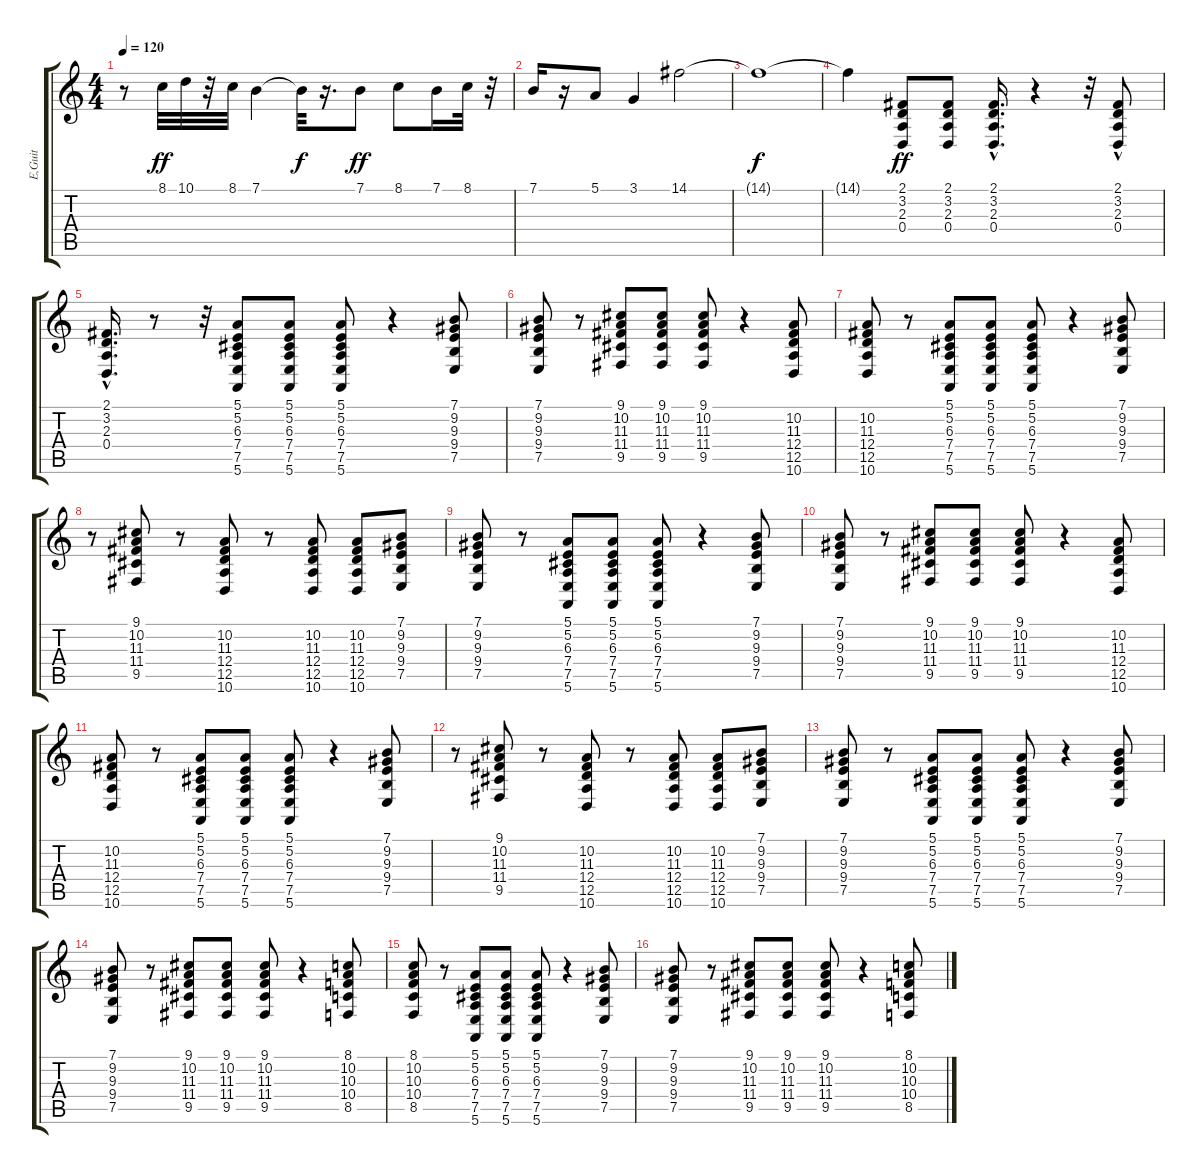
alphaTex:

\track ("E,Guit" "E,Guit") {instrument harpsichord}
\staff {score tabs}
\tuning (E4 B3 G3 D3 A2 E2) {hide}
\ts (4 4)
\tempo 120
\clef g2
\ks c
r.8{dy ff} 8.1.32 10.1.32 r.32 8.1.32 7.1.4 7.1{t}.32{dy f} r.16{d} 7.1.8{dy ff} 8.1.8 7.1.16 8.1.32 r.32 |
7.1.16 r.16 5.1.8 3.1.4 14.1.2 |
14.1{t}.1{dy f} |
14.1{t}.4 (2.1 3.2 2.3 0.4).8{dy ff} (2.1 3.2 2.3 0.4).8 (2.1 3.2{hac} 2.3{hac} 0.4{hac}).16{d} r.4 r.32 (2.1 3.2 2.3{hac} 0.4).8 |
(2.1{hac} 3.2{hac} 2.3{hac} 0.4{hac}).16{d} r.8 r.32 (5.1 5.2 6.3 7.4 7.5 5.6).8 (5.1 5.2 6.3 7.4 7.5 5.6).8 (5.1 5.2 6.3 7.4 7.5 5.6).8 r.4 (7.1 9.2 9.3 9.4 7.5).8 |
(7.1 9.2 9.3 9.4 7.5).8 r.8 (9.1 10.2 11.3 11.4 9.5).8 (9.1 10.2 11.3 11.4 9.5).8 (9.1 10.2 11.3 11.4 9.5).8 r.4 (10.2 11.3 12.4 12.5 10.6).8 |
(10.2 11.3 12.4 12.5 10.6).8 r.8 (5.1 5.2 6.3 7.4 7.5 5.6).8 (5.1 5.2 6.3 7.4 7.5 5.6).8 (5.1 5.2 6.3 7.4 7.5 5.6).8 r.4 (7.1 9.2 9.3 9.4 7.5).8 |
r.8 (9.1 10.2 11.3 11.4 9.5).8 r.8 (10.2 11.3 12.4 12.5 10.6).8 r.8 (10.2 11.3 12.4 12.5 10.6).8 (10.2 11.3 12.4 12.5 10.6).8 (7.1 9.2 9.3 9.4 7.5).8 |
(7.1 9.2 9.3 9.4 7.5).8 r.8 (5.1 5.2 6.3 7.4 7.5 5.6).8 (5.1 5.2 6.3 7.4 7.5 5.6).8 (5.1 5.2 6.3 7.4 7.5 5.6).8 r.4 (7.1 9.2 9.3 9.4 7.5).8 |
(7.1 9.2 9.3 9.4 7.5).8 r.8 (9.1 10.2 11.3 11.4 9.5).8 (9.1 10.2 11.3 11.4 9.5).8 (9.1 10.2 11.3 11.4 9.5).8 r.4 (10.2 11.3 12.4 12.5 10.6).8 |
(10.2 11.3 12.4 12.5 10.6).8 r.8 (5.1 5.2 6.3 7.4 7.5 5.6).8 (5.1 5.2 6.3 7.4 7.5 5.6).8 (5.1 5.2 6.3 7.4 7.5 5.6).8 r.4 (7.1 9.2 9.3 9.4 7.5).8 |
r.8 (9.1 10.2 11.3 11.4 9.5).8 r.8 (10.2 11.3 12.4 12.5 10.6).8 r.8 (10.2 11.3 12.4 12.5 10.6).8 (10.2 11.3 12.4 12.5 10.6).8 (7.1 9.2 9.3 9.4 7.5).8 |
(7.1 9.2 9.3 9.4 7.5).8 r.8 (5.1 5.2 6.3 7.4 7.5 5.6).8 (5.1 5.2 6.3 7.4 7.5 5.6).8 (5.1 5.2 6.3 7.4 7.5 5.6).8 r.4 (7.1 9.2 9.3 9.4 7.5).8 |
(7.1 9.2 9.3 9.4 7.5).8 r.8 (9.1 10.2 11.3 11.4 9.5).8 (9.1 10.2 11.3 11.4 9.5).8 (9.1 10.2 11.3 11.4 9.5).8 r.4 (8.1 10.2 10.3 10.4 8.5).8 |
(8.1 10.2 10.3 10.4 8.5).8 r.8 (5.1 5.2 6.3 7.4 7.5 5.6).8 (5.1 5.2 6.3 7.4 7.5 5.6).8 (5.1 5.2 6.3 7.4 7.5 5.6).8 r.4 (7.1 9.2 9.3 9.4 7.5).8 |
(7.1 9.2 9.3 9.4 7.5).8 r.8 (9.1 10.2 11.3 11.4 9.5).8 (9.1 10.2 11.3 11.4 9.5).8 (9.1 10.2 11.3 11.4 9.5).8 r.4 (8.1 10.2 10.3 10.4 8.5).8
